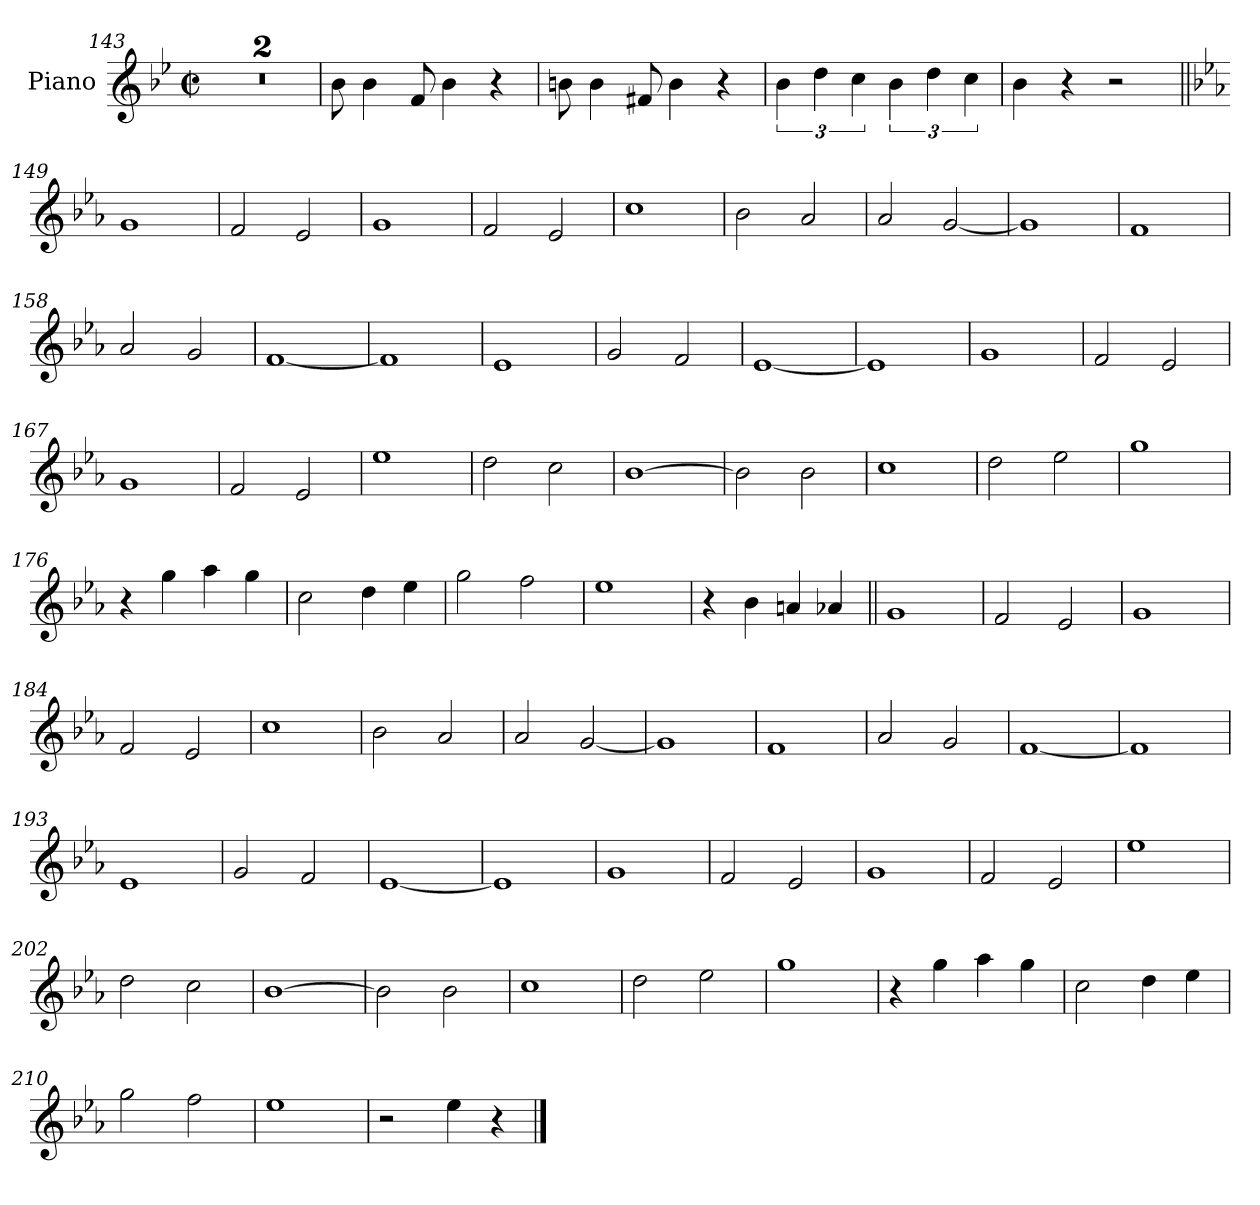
**kern
*part1
*staff1
*I"Piano
*I'Pno.
*clefG2
*k[b-e-]
*M2/2
*met(c|)
=143
1r
=144
1r
=145
8b-
4b-
8f
4b-
4r
=146
8bn
4b
8f#X
4b
4r
=147
6b-
6dd
6cc
6b-
6dd
6cc
=148
4b-
4r
2r
=149||
*k[b-e-a-]
1g
=150
2f
2e-
=151
1g
=152
2f
2e-
=153
1cc
=154
2b-
2a-
=155
2a-
[2g
=156
1g]
=157
1f
=158
2a-
2g
=159
[1f
=160
1f]
=161
1e-
=162
2g
2f
=163
[1e-
=164
1e-]
=165
1g
=166
2f
2e-
=167
1g
=168
2f
2e-
=169
1ee-
=170
2dd
2cc
=171
[1b-
=172
2b-]
2b-
=173
1cc
=174
2dd
2ee-
=175
1gg
=176
4r
4gg
4aa-
4gg
=177
2cc
4dd
4ee-
=178
2gg
2ff
=179
1ee-
=180
4r
4b-
4an
4a-X
=181||
1g
=182
2f
2e-
=183
1g
=184
2f
2e-
=185
1cc
=186
2b-
2a-
=187
2a-
[2g
=188
1g]
=189
1f
=190
2a-
2g
=191
[1f
=192
1f]
=193
1e-
=194
2g
2f
=195
[1e-
=196
1e-]
=197
1g
=198
2f
2e-
=199
1g
=200
2f
2e-
=201
1ee-
=202
2dd
2cc
=203
[1b-
=204
2b-]
2b-
=205
1cc
=206
2dd
2ee-
=207
1gg
=208
4r
4gg
4aa-
4gg
=209
2cc
4dd
4ee-
=210
2gg
2ff
=211
1ee-
=212
2r
4ee-
4r
==
*-
